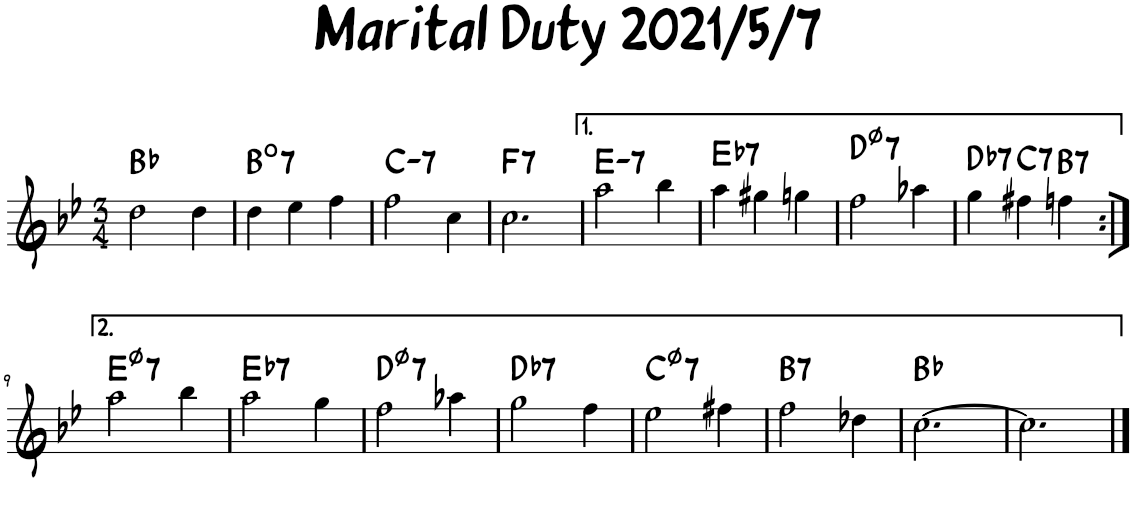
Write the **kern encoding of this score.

**kern	**harte
*part1	*part1
*staff1	*
*I"Piano	*
*I'Pno.	*
*clefG2	*
*k[b-e-]	*
*M3/4	*
=1	=1
2dd\	Bb:maj
4dd\	.
=2	=2
!	!LO:H:kt=7
4dd\	B:dim7
4ee-\	.
4ff\	.
=3	=3
!	!LO:H:kt=7
2ff\	C:min7
4cc\	.
=4	=4
!	!LO:H:kt=7
2.cc\	F:7
=5	=5
!	!LO:H:kt=7
2aa\	E:min7
4bb-\	.
=6	=6
!	!LO:H:kt=7
4aa\	Eb:7
4gg#X\	.
4ggn\	.
=7	=7
!	!LO:H:kt=7
2ff\	D:hdim7
4aa-X\	.
=8	=8
!	!LO:H:kt=7
4gg\	Db:7
!	!LO:H:kt=7
4ff#X\	C:7
!	!LO:H:kt=7
4ffn\	B:7
!!LO:LB:g=z
=9:|!	=9:|!
!	!LO:H:kt=7
2aa\	E:hdim7
4bb-\	.
=10	=10
!	!LO:H:kt=7
2aa\	Eb:7
4gg\	.
=11	=11
!	!LO:H:kt=7
2ff\	D:hdim7
4aa-X\	.
=12	=12
!	!LO:H:kt=7
2gg\	Db:7
4ff\	.
=13	=13
!	!LO:H:kt=7
2ee-\	C:hdim7
4ff#X\	.
=14	=14
!	!LO:H:kt=7
2ff\	B:7
4dd-X\	.
=15	=15
[2.cc\	Bb:maj
=16	=16
2.cc\]	.
==	==
*-	*-
